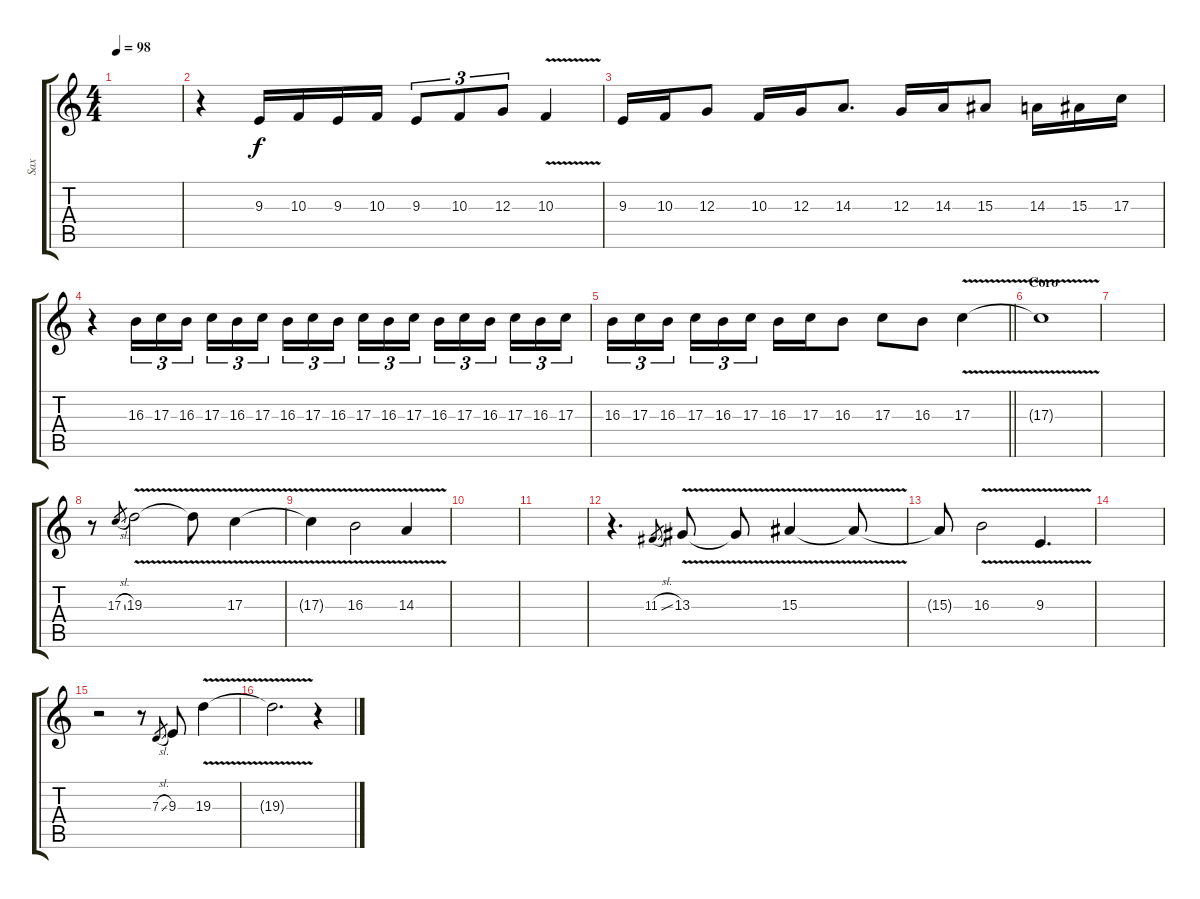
\track ("Sax" "Sax") {instrument altosax}
\staff {score tabs}
\tuning (E4 B3 G3 D3 A2 E2) {hide}
\ts (4 4)
\tempo 98
\clef g2
\ks c
|
r.4 9.3.16{volume 13} 10.3.16 9.3.16 10.3.16 9.3.8{tu (3 2)} 10.3.8{tu (3 2)} 12.3.8{tu (3 2)} 10.3{v}.4 |
9.3.16{volume 10} 10.3.16 12.3.8 10.3.16 12.3.16 14.3.8{d} 12.3.16 14.3.16 15.3.8 14.3.16 15.3.16 17.3.16 |
r.4{volume 0} 16.3.16{tu (3 2) volume 10} 17.3.16{tu (3 2)} 16.3.16{tu (3 2) beam splitsecondary} 17.3.16{tu (3 2)} 16.3.16{tu (3 2)} 17.3.16{tu (3 2)} 16.3.16{tu (3 2)} 17.3.16{tu (3 2)} 16.3.16{tu (3 2) beam splitsecondary} 17.3.16{tu (3 2)} 16.3.16{tu (3 2)} 17.3.16{tu (3 2)} 16.3.16{tu (3 2)} 17.3.16{tu (3 2)} 16.3.16{tu (3 2) beam splitsecondary} 17.3.16{tu (3 2)} 16.3.16{tu (3 2)} 17.3.16{tu (3 2)} |
\barLineRight lightlight
16.3.16{tu (3 2)} 17.3.16{tu (3 2)} 16.3.16{tu (3 2) beam splitsecondary} 17.3.16{tu (3 2)} 16.3.16{tu (3 2)} 17.3.16{tu (3 2)} 16.3.16 17.3.16 16.3.8 17.3.8 16.3.8 17.3{v}.4 |
\section ("" "Coro")
17.3{t}.1{volume 0} |
|
r.8{volume 13} 17.3{sl}.8{gr} 19.3{v}.2 19.3{t}.8 17.3{v}.4 |
17.3{t}.4{volume 7} 16.3{v}.2 14.3{v}.4 |
|
|
r.4{d volume 13} 11.3{sl}.8{gr} 13.3{v}.8 13.3{t}.8 15.3{v}.4 15.3{t}.8 |
15.3{t}.8{volume 5} 16.3{v}.2 9.3{v}.4{d} |
|
r.2 r.8{volume 13} 7.3{sl}.8{gr} 9.3.8 19.3{v}.4 |
19.3{t}.2{d volume 5} r.4
